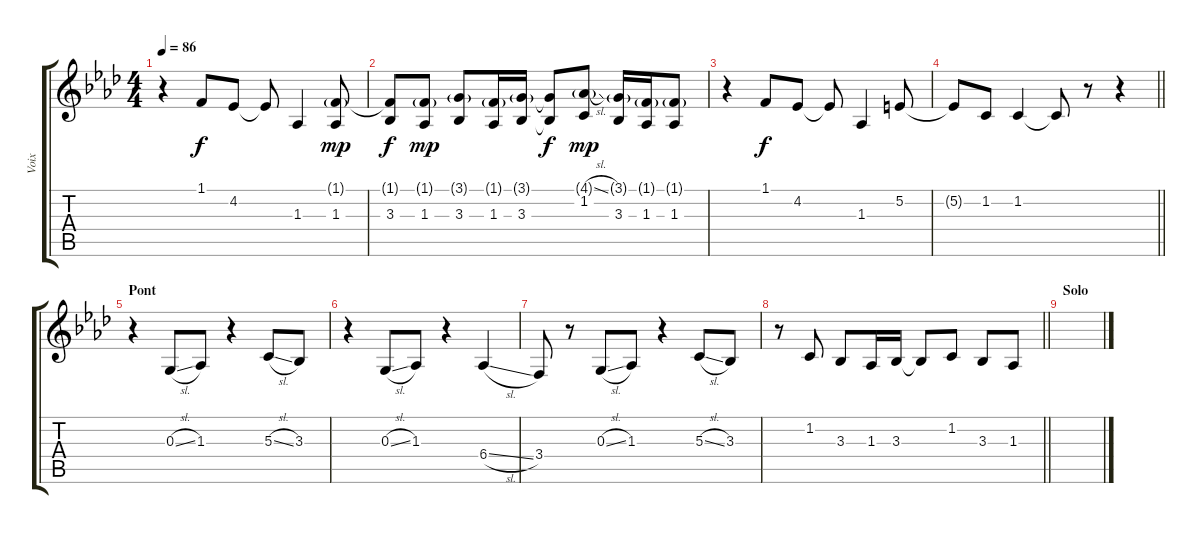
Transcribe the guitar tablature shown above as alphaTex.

\track ("Voix" "Voix") {instrument lead1square}
\staff {score tabs}
\tuning (E4 B3 G3 D3 A2 E2) {hide}
\ts (4 4)
\tempo 86
\clef g2
\ks ab
r.4{dy mp} 1.1.8{dy f} 4.2.8 4.2{t}.8 1.3.4 (1.1{g} 1.3).8{dy mp} |
(1.1{t} 3.3).8{dy f} (1.1{g} 1.3).8{dy mp} (3.1{g} 3.3).8 (1.1{g} 1.3).16 (3.1{g} 3.3).16 (3.1{t} 3.3{t}).8{dy f} (4.1{sl g} 1.2).8{dy mp} (3.1{g} 3.3).16 (1.1{g} 1.3).16 (1.1{g} 1.3).8 |
r.4 1.1.8{dy f} 4.2.8 4.2{t}.8 1.3.4 5.2.8 |
\barLineRight lightlight
5.2{t}.8 1.2.8 1.2.4 1.2{t}.8 r.8 r.4 |
\section ("" "Pont")
r.4 0.3{sl}.8 1.3.8 r.4 5.3{sl}.8 3.3.8 |
r.4 0.3{sl}.8 1.3.8 r.4 6.4{sl}.4 |
3.4.8 r.8 0.3{sl}.8 1.3.8 r.4 5.3{sl}.8 3.3.8 |
\barLineRight lightlight
r.8 1.2.8 3.3.8 1.3.16 3.3.16 3.3{t}.8 1.2.8 3.3.8 1.3.8 |
\section ("" "Solo")
